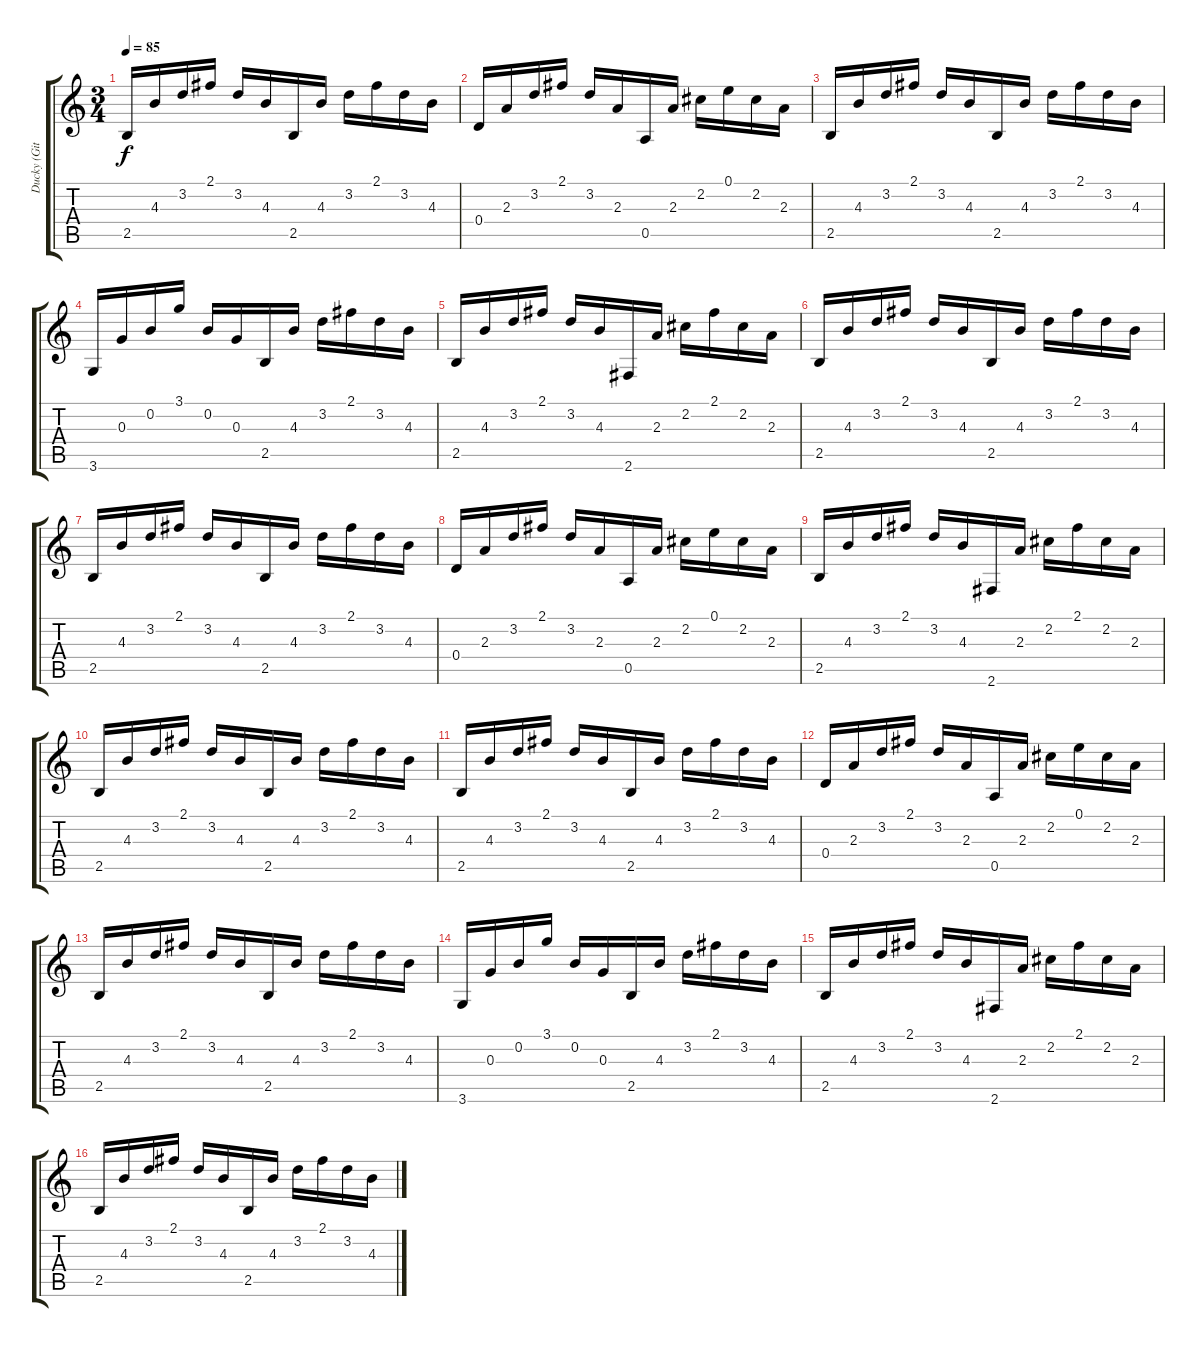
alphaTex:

\track ("Ducky (Gitarre)" "Ducky (Git") {instrument acousticguitarsteel}
\staff {score tabs}
\tuning (E4 B3 G3 D3 A2 E2) {hide}
\ts (3 4)
\tempo 85
\clef g2
\ks c
2.5.16{dy f} 4.3.16 3.2.16 2.1.16 3.2.16 4.3.16 2.5.16 4.3.16 3.2.16 2.1.16 3.2.16 4.3.16 |
0.4.16 2.3.16 3.2.16 2.1.16 3.2.16 2.3.16 0.5.16 2.3.16 2.2.16 0.1.16 2.2.16 2.3.16 |
2.5.16 4.3.16 3.2.16 2.1.16 3.2.16 4.3.16 2.5.16 4.3.16 3.2.16 2.1.16 3.2.16 4.3.16 |
3.6.16 0.3.16 0.2.16 3.1.16 0.2.16 0.3.16 2.5.16 4.3.16 3.2.16 2.1.16 3.2.16 4.3.16 |
2.5.16 4.3.16 3.2.16 2.1.16 3.2.16 4.3.16 2.6.16 2.3.16 2.2.16 2.1.16 2.2.16 2.3.16 |
2.5.16 4.3.16 3.2.16 2.1.16 3.2.16 4.3.16 2.5.16 4.3.16 3.2.16 2.1.16 3.2.16 4.3.16 |
2.5.16 4.3.16 3.2.16 2.1.16 3.2.16 4.3.16 2.5.16 4.3.16 3.2.16 2.1.16 3.2.16 4.3.16 |
0.4.16 2.3.16 3.2.16 2.1.16 3.2.16 2.3.16 0.5.16 2.3.16 2.2.16 0.1.16 2.2.16 2.3.16 |
2.5.16 4.3.16 3.2.16 2.1.16 3.2.16 4.3.16 2.6.16 2.3.16 2.2.16 2.1.16 2.2.16 2.3.16 |
2.5.16 4.3.16 3.2.16 2.1.16 3.2.16 4.3.16 2.5.16 4.3.16 3.2.16 2.1.16 3.2.16 4.3.16 |
2.5.16 4.3.16 3.2.16 2.1.16 3.2.16 4.3.16 2.5.16 4.3.16 3.2.16 2.1.16 3.2.16 4.3.16 |
0.4.16 2.3.16 3.2.16 2.1.16 3.2.16 2.3.16 0.5.16 2.3.16 2.2.16 0.1.16 2.2.16 2.3.16 |
2.5.16 4.3.16 3.2.16 2.1.16 3.2.16 4.3.16 2.5.16 4.3.16 3.2.16 2.1.16 3.2.16 4.3.16 |
3.6.16 0.3.16 0.2.16 3.1.16 0.2.16 0.3.16 2.5.16 4.3.16 3.2.16 2.1.16 3.2.16 4.3.16 |
2.5.16 4.3.16 3.2.16 2.1.16 3.2.16 4.3.16 2.6.16 2.3.16 2.2.16 2.1.16 2.2.16 2.3.16 |
2.5.16 4.3.16 3.2.16 2.1.16 3.2.16 4.3.16 2.5.16 4.3.16 3.2.16 2.1.16 3.2.16 4.3.16
